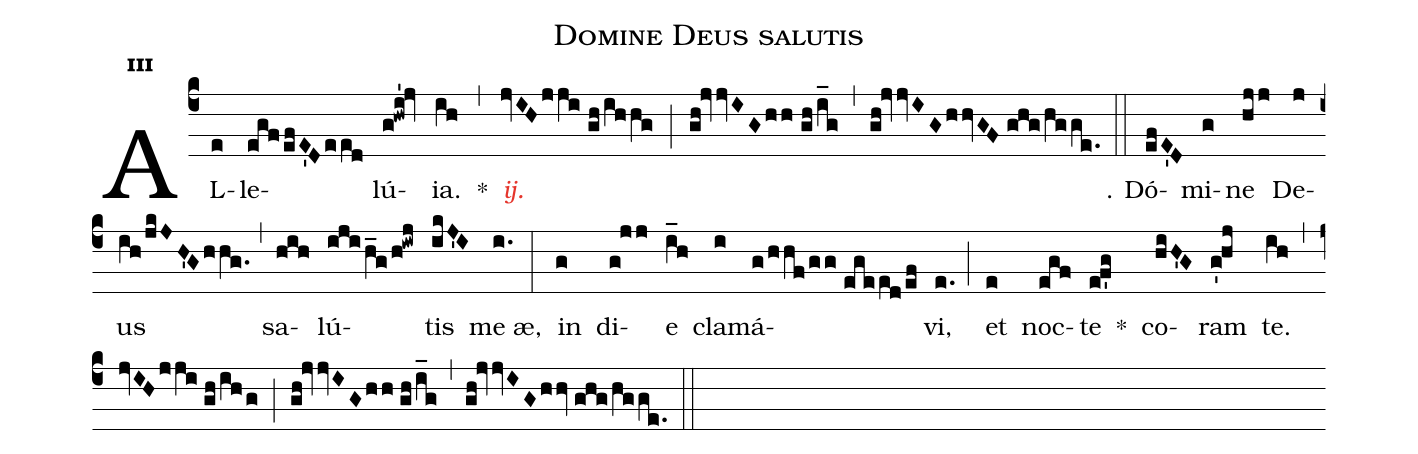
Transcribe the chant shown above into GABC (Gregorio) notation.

name:Domine Deus salutis;
mode:3;
office-part:Alleluia;
%%
(c4) AL(e)le(egf/efE'D/eed)lú(g!hwi'!jv)ia.(ih) *(,)
<c><i>ij.</i></c>(jvIH/jji//gh/ihhg) (;)
(gh!jvvIG/hh//gh/i_g) (,)
(gh!jvvIG/hhvGF//ghg/hgge.) (::)
℣. Dó(efE'D)mi(g)ne(hjj) De(j)us(ih/jkJH'G/hhg.) (,)
sa(hih)lú(ijih_g/h!iwj)tis(ikJ'I) me(i.)æ, (:)
in(g) di(g!jj)e(i_h) cla(i)má(g/hhf/gg//egeed/ef)vi,(e.) (;)
et(e) noc(egf)te(e!f'g) *()
co(hiH'G)ram(g'!hj) te.(ih) (,)
(jvIH/jji//gh/ihg) (;)
(gh!jvvIG/hh//gh/i_g) (,)
(gh!jvvIG/hhv//ghg/hgge.) (::)
